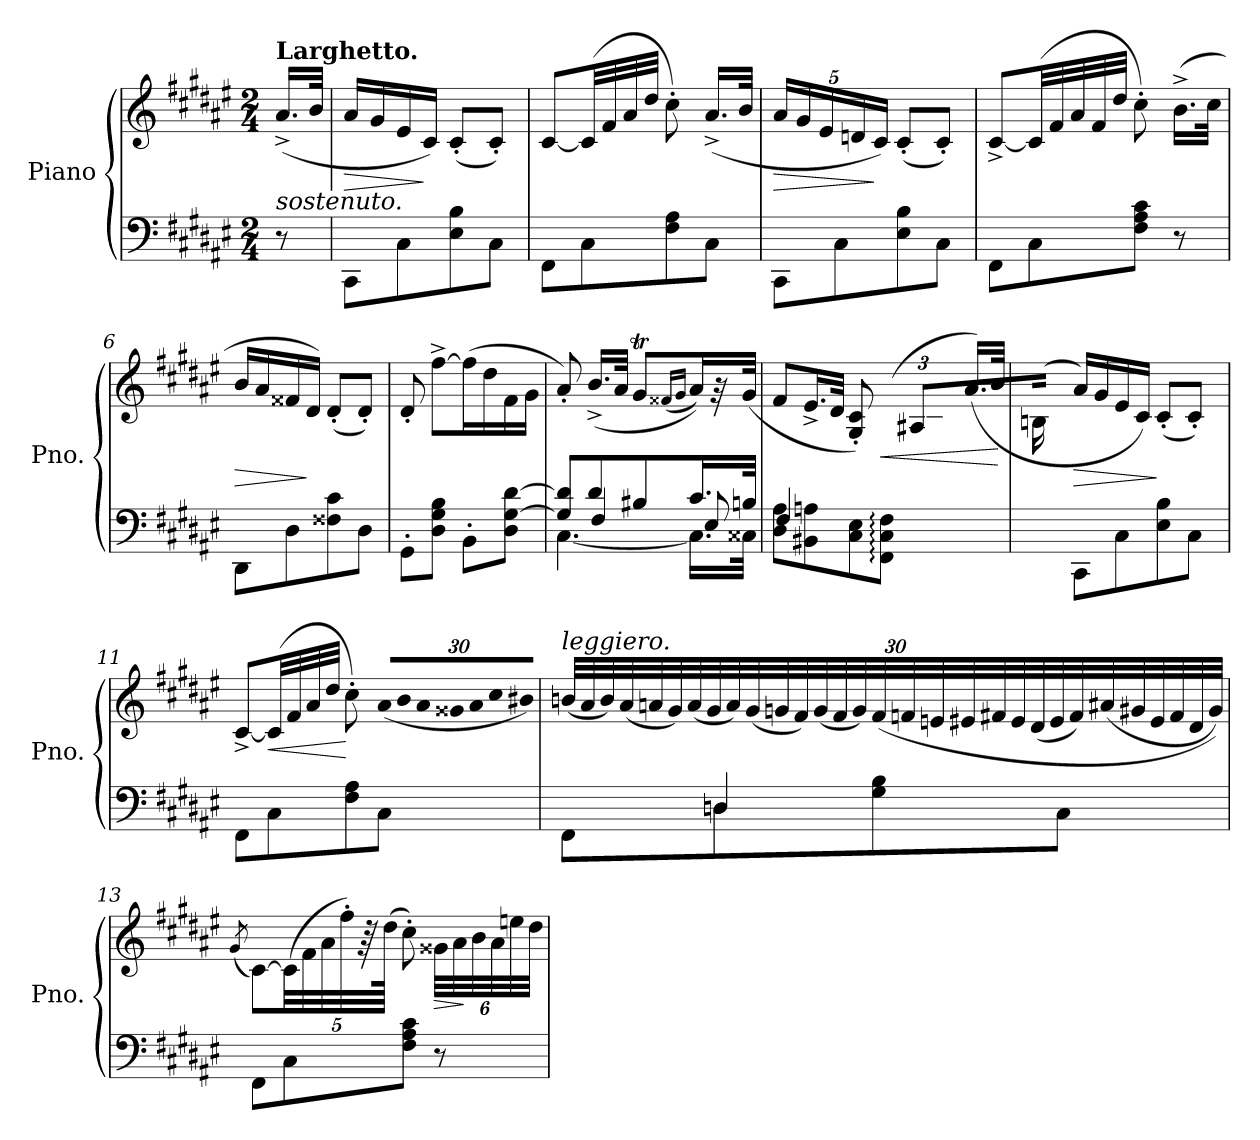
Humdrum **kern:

**kern	**kern	**dynam
*part1	*part1	*part1
*staff2	*staff1	*staff1/2
*I"Piano	*	*
*I'Pno.	*	*
*clefF4	*clefG2	*
*k[f#c#g#d#a#e#]	*k[f#c#g#d#a#e#]	*
*M2/4	*M2/4	*
*MM40	*MM40	*
=1	=1	=1
!	!LO:TX:a:B:t=Larghetto.	!
!	!LO:TX:b:i:t=sostenuto.	!
8r	(<16.a#^/LL	.
.	32b/JJk	.
=2	=2	=2
!	!	!LO:HP:b
8CC#\L	16a#/LL	>
.	16g#/	.
8C#\	16e#/	.
.	16c#/JJ)	]
8E#\ 8B\	(<8c#'/L	.
8C#\J	8c#'/J)	.
=3	=3	=3
8FF#\L	[8c#/L	.
8C#\	(>32c#/LL]	.
.	32f#/	.
.	32a#/	.
.	32dd#/JJJ	.
8F#\ 8A#\	8cc#'\)	.
8C#\J	(<16.a#^/LL	.
.	32b/JJk	.
=4	=4	=4
*	*Xbrackettup	*
!	!	!LO:HP:b
8CC#\L	20a#/LL	>
.	20g#/	.
.	20e#/	.
8C#\	.	.
.	20dn/	.
.	20c#/JJ)	]
8E#\ 8B\	(<8c#'/L	.
8C#\J	8c#'/J)	.
=5	=5	=5
8FF#\L	[8c#^/L	.
*	*Xtuplet	*
8C#\	(>40c#/LL]	.
.	40f#/	.
.	40a#/	.
.	40f#/	.
.	40dd#/JJJ	.
8F#\ 8A#\ 8c#\J	8cc#'\)	.
8r	(>16.b^\LL	.
.	32cc#\JJk	.
!!LO:LB:g=z
=6	=6	=6
!	!	!LO:HP:b
8DD#\L	16b/LL	>
.	16a#/	.
8D#\	16f##X/	.
.	16d#/JJ)	]
8F##X\ 8c#\	(<8d#'/L	.
8D#\J	8d#'/J)	.
=7	=7	=7
8GG#'\L	8d#'/	.
8D#\ 8G#\ 8B\J	[8ff#^\L	.
8BB'\L	(>16ff#\L]	.
.	16dd#\	.
8D#\ [8G#\ [8d#\J	16f#\	.
.	16g#\JJ	.
=8	=8	=8
*^	*	*
*	*^	*	*
8G#/] 8d#/]L	[4.C#\	8ryy	8a#'/)	.
8d#/	.	4F#/	(<16.b^/LL	.
.	.	.	32a#/JJk	.
8B#X/	.	.	8g#T/L	.
.	.	.	(<16qf##X/LL	.
.	.	.	16qg#/JJ	.
16.c#/L	16.C#\LL]	8E#/	16a#/L))	.
.	.	.	32r	.
32Bn/JJk	32C##X\JJk	.	(<32g#/JJk	.
*	*v	*v	*	*
=9	=9	=9	=9
*	*	*^	*
8D#\ 8A#\L	4F#/	8f#/L	4.ryy	.
8BB#X\ 8An\	.	16.e#^/L	.	.
.	.	32d#/JJk	.	.
8C#\ 8E#\	4.ryy	8G#/' 8c#/')	.	.
*	*	*tuplet	*	*
!	!	!	!	!LO:HP:b
8FF#\: 8C#\: 8F#\:J	.	(>24A#/LLyy	8A#X\L	<
.	.	24c#/	.	.
.	.	24f#/JJ	.	.
8ryy	.	(>16.a#/LL)	8ryy	.
.	.	32b/JJk	.	.
*v	*v	*	*	*
*	*v	*v	*
.	.	[
=10	=10	=10
*	*^	*
8ryy	(>16B/LLyy	16Bn\Jk	.
.	16e#/JJ	2ryy	.
!	!	!	!LO:HP:b
8CC#\L	16a#/LL)	.	>
.	16g#/	.	.
8C#\	16e#/	.	.
.	16c#/JJ)	.	.
8E#\ 8B\	(<8c#'/L	.	]
8C#\J	8c#'/J)	.	.
.	.	16ryy	.
*	*v	*v	*
!!LO:LB:g=z
=11	=11	=11
8FF#\L	[8c#^/L	.
!	!	!LO:HP:b
8C#\	(>32c#/LL]	<
.	32f#/	.
.	32a#/	.
.	32dd#/JJJ	.
8F#\ 8A#\	8cc#'\)	[
!	!LO:N:vis=32	!
8C#\J	(<960%17a#/LLL	.
!	!LO:N:vis=32	!
.	960%17b/	.
!	!LO:N:vis=32	!
.	960%17a#/	.
!	!LO:N:vis=32	!
.	960%17g##X/	.
!	!LO:N:vis=32	!
.	960%17a#/	.
!	!LO:N:vis=32	!
.	960%17cc#/	.
!	!LO:N:vis=32	!
.	960%17b#X/JJJ)	.
.	960ryy	.
=12	=12	=12
*^	*	*
!	!	!LO:TX:a:i:t=leggiero.	!
8FF#\L	8ryy	(<60bn!/LL	.
.	.	60a#!/	.
.	.	60b!/)	.
.	.	(<60a#!/	.
.	.	60an!/	.
.	.	60g#!/)	.
.	.	(<60a!/	.
.	.	60g#!/	.
8Dn\	4D/	.	.
.	.	60a!/)	.
.	.	(<60g#!/	.
.	.	60gn!/	.
.	.	60f#!/)	.
.	.	(<60g!/	.
.	.	60f#!/	.
.	.	60g!/)	.
8G#\ 8B\	.	(<60f#!/	.
.	.	60fn!/	.
.	.	60en!/	.
.	.	60e#X!/	.
.	.	60f#X!/	.
.	.	60e#!/	.
.	.	(<60d#!/	.
.	.	60e#!/	.
8C#\J	8ryy	.	.
.	.	60f#!/)	.
.	.	(<60a#X!/	.
.	.	60g#X!/	.
.	.	60e#!/	.
.	.	60f#!/	.
.	.	60d#!/	.
.	.	60g#!/JJ))	.
*v	*v	*	*
!!LO:LB:g=z
=13	=13	=13
.	(<8qg#/	.
8FF#\L	[8c#\L)	.
8C#\	(>40c#\LL]	.
.	40f#\	.
.	40a#\	.
.	40ff#'\)	.
.	80r	.
.	(>80dd#\JJJk	.
8F#\ 8A#\ 8c#\J	8cc#'\)	.
!	!	!LO:HP:b
8r	48g##X\LLL	>
.	48a#\	.
.	48b\	]
.	48a#\	.
.	48een\	.
.	48dd#\JJJ	.
=	=	=
*-	*-	*-
